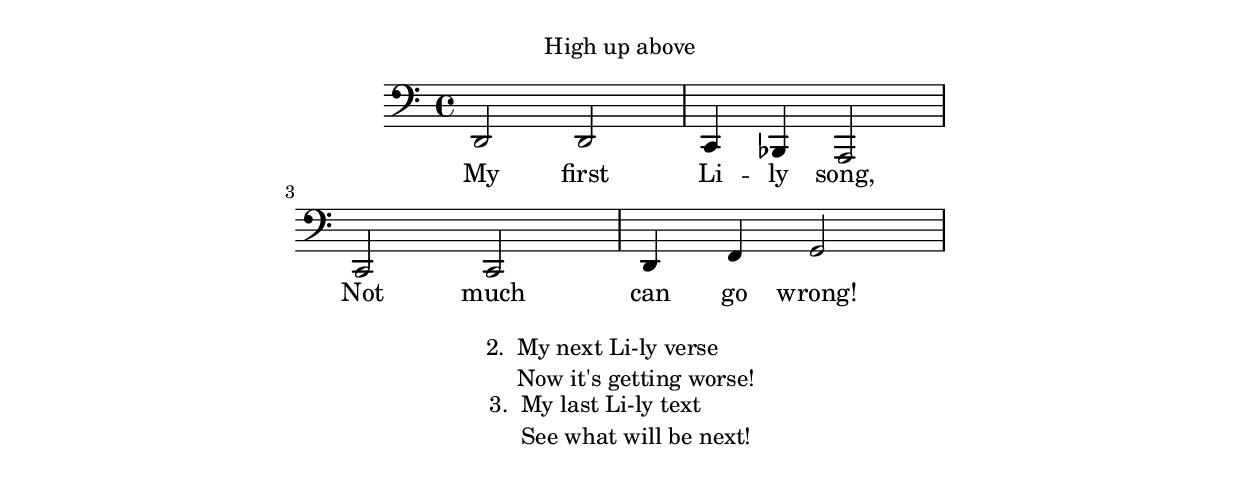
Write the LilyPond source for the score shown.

\version "2.10.0"

\header {

    texidoc = "Markup texts are rendered above or below a score."

}

\paper {
    line-width = #110
}

%% using Book and Score to get text in lilypond-book 
\book {
    \markup {
	\fill-line { "High up above" }
    }
    \score {
	<<
	    \relative {
		\clef bass
		d,2 d c4 bes a2 \break
		c2 c d4 f g2
	    }
	    \addlyrics {
		My first Li -- ly song,
		Not much can go wrong!
	    }
	>>
    }
    \markup {
	%%TODO: make \verse markup.
	\fill-line {
	    \line {
		"2. "
		\column {
		    \line { My next Li-ly verse }
		    \line { Now it's getting worse! }
		}
	    }
	}
    }
    \markup {
	\fill-line {
	    \line {
		"3. "
		\column {
		    \line { My last Li-ly text }
		    \line { See what will be next! }
		}
	    }
	}
    }
}